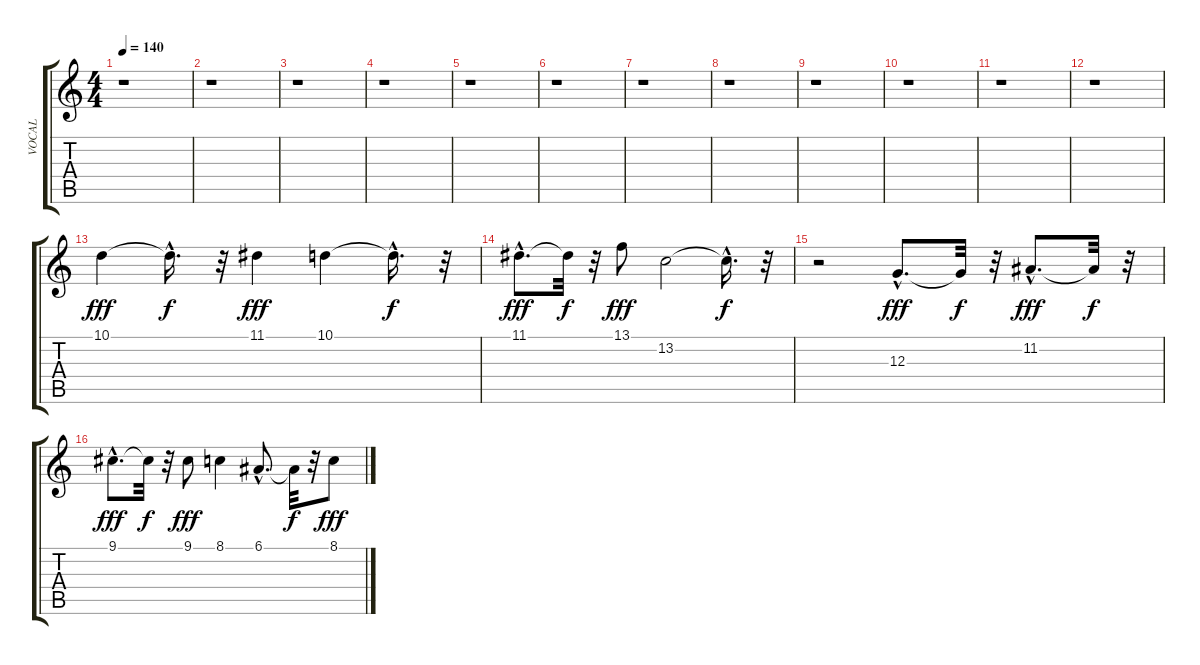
\track ("VOCAL" "VOCAL") {instrument lead2sawtooth}
\staff {score tabs}
\tuning (E4 B3 G3 D3 A2 E2) {hide}
\ts (4 4)
\tempo 140
\clef g2
\ks c
r.1{dy f} |
r.1 |
r.1 |
r.1 |
r.1 |
r.1 |
r.1 |
r.1 |
r.1 |
r.1 |
r.1 |
r.1 |
10.1.4{dy fff} 10.1{hac t}.16{d dy f} r.32 11.1.4{dy fff} 10.1.4 10.1{hac t}.16{d dy f} r.32 |
11.1{hac}.8{d dy fff} 11.1{t}.32{dy f} r.32 13.1.8{dy fff} 13.2.2 13.2{hac t}.16{d dy f} r.32 |
r.2 12.3{hac}.8{d dy fff} 12.3{t}.32{dy f} r.32 11.2{hac}.8{d dy fff} 11.2{t}.32{dy f} r.32 |
9.1{hac}.8{d dy fff} 9.1{t}.32{dy f} r.32 9.1.8{dy fff} 8.1.4 6.1{hac}.8{d} 6.1{t}.32{dy f} r.32 8.1.8{dy fff}
